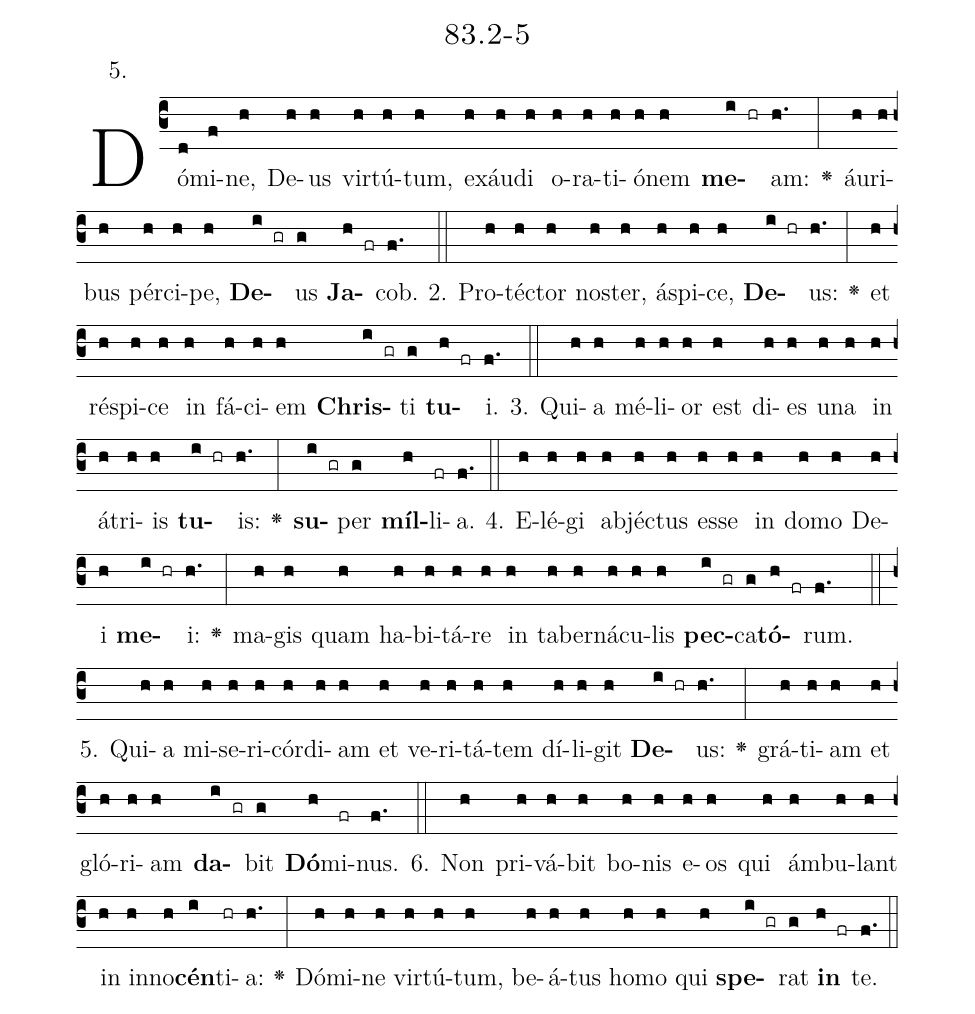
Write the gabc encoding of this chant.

name: 83.2-5;
annotation: 5.;
%%
(c3)Dó(d)mi(f)ne,(h) De(h)us(h) vir(h)tú(h)tum,(h) ex(h)áu(h)di(h) o(h)ra(h)ti(h)ó(h)nem(h) <b>me</b>(i hr)am:(h.) <v>\greheightstar</v>(:) áu(h)ri(h)bus(h) pér(h)ci(h)pe,(h) <b>De</b>(i gr)us(g) <b>Ja</b>(h fr)cob.(f.) (::)
2. Pro(h)téc(h)tor(h) nos(h)ter,(h) á(h)spi(h)ce,(h) <b>De</b>(i hr)us:(h.) <v>\greheightstar</v>(:) et(h) ré(h)spi(h)ce(h) in(h) fá(h)ci(h)em(h) <b>Chris</b>(i gr)ti(g) <b>tu</b>(h fr)i.(f.) (::)
3. Qui(h)a(h) mé(h)li(h)or(h) est(h) di(h)es(h) u(h)na(h) in(h) á(h)tri(h)is(h) <b>tu</b>(i hr)is:(h.) <v>\greheightstar</v>(:) <b>su</b>(i gr)per(g) <b>míl</b>(h)li(fr)a.(f.) (::)
4. E(h)lé(h)gi(h) ab(h)jéc(h)tus(h) es(h)se(h) in(h) do(h)mo(h) De(h)i(h) <b>me</b>(i hr)i:(h.) <v>\greheightstar</v>(:) ma(h)gis(h) quam(h) ha(h)bi(h)tá(h)re(h) in(h) ta(h)ber(h)ná(h)cu(h)lis(h) <b>pec</b>(i gr)ca(g)<b>tó</b>(h fr)rum.(f.) (::)
5. Qui(h)a(h) mi(h)se(h)ri(h)cór(h)di(h)am(h) et(h) ve(h)ri(h)tá(h)tem(h) dí(h)li(h)git(h) <b>De</b>(i hr)us:(h.) <v>\greheightstar</v>(:) grá(h)ti(h)am(h) et(h) gló(h)ri(h)am(h) <b>da</b>(i gr)bit(g) <b>Dó</b>(h)mi(fr)nus.(f.) (::)
6. Non(h) pri(h)vá(h)bit(h) bo(h)nis(h) e(h)os(h) qui(h) ám(h)bu(h)lant(h) in(h) in(h)no(h)<b>cén</b>(i)ti(hr)a:(h.) <v>\greheightstar</v>(:) Dó(h)mi(h)ne(h) vir(h)tú(h)tum,(h) be(h)á(h)tus(h) ho(h)mo(h) qui(h) <b>spe</b>(i gr)rat(g) <b>in</b>(h fr) te.(f.) (::)
